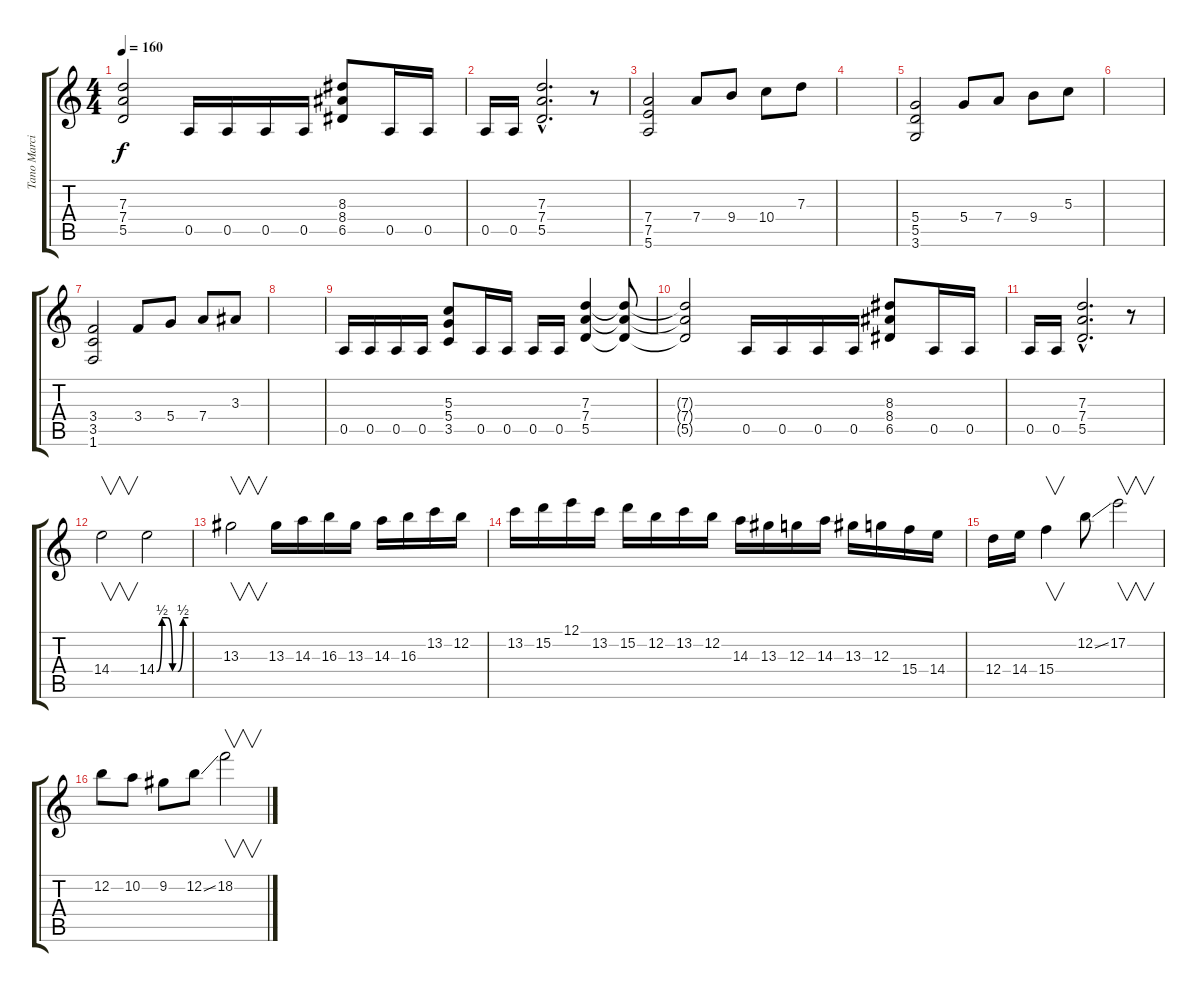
\track ("Tano Marciello" "Tano Marci") {instrument overdrivenguitar}
\staff {score tabs}
\tuning (E4 B3 G3 D3 A2 E2) {hide}
\ts (4 4)
\tempo 160
\clef g2
\ks c
(7.3{t} 7.4{t} 5.5{t}).2{dy f} 0.5.16 0.5.16 0.5.16 0.5.16 (8.3 8.4 6.5).8 0.5.16 0.5.16 |
0.5.16 0.5.16 (7.3{hac} 7.4{hac} 5.5{hac}).2{d} r.8 |
(7.4 7.5 5.6).2 7.4.8 9.4.8 10.4.8 7.3.8 |
|
(5.4 5.5 3.6).2 5.4.8 7.4.8 9.4.8 5.3.8 |
|
(3.4 3.5 1.6).2 3.4.8 5.4.8 7.4.8 3.3.8 |
|
0.5.16 0.5.16 0.5.16 0.5.16 (5.3 5.4 3.5).8 0.5.16 0.5.16 0.5.16 0.5.16 (7.3 7.4 5.5).4 (7.3{t} 7.4{t} 5.5{t}).8 |
(7.3{t} 7.4{t} 5.5{t}).2 0.5.16 0.5.16 0.5.16 0.5.16 (8.3 8.4 6.5).8 0.5.16 0.5.16 |
0.5.16 0.5.16 (7.3{hac} 7.4{hac} 5.5{hac}).2{d} r.8 |
14.4.2{v} 14.4{be (custom 0 0 10 2 20 2 30 0 40 0 50 2 60 2)}.2 |
13.3.2{v} 13.3.16 14.3.16 16.3.16 13.3.16 14.3.16 16.3.16 13.2.16 12.2.16 |
13.2.16 15.2.16 12.1.16 13.2.16 15.2.16 12.2.16 13.2.16 12.2.16 14.3.16 13.3.16 12.3.16 14.3.16 13.3.16 12.3.16 15.4.16 14.4.16 |
12.4.16 14.4.16 15.4.4{v} 12.2{ss}.8 17.2.2{v} |
12.2.8 10.2.8 9.2.8 12.2{ss}.8 18.2.2{v}
